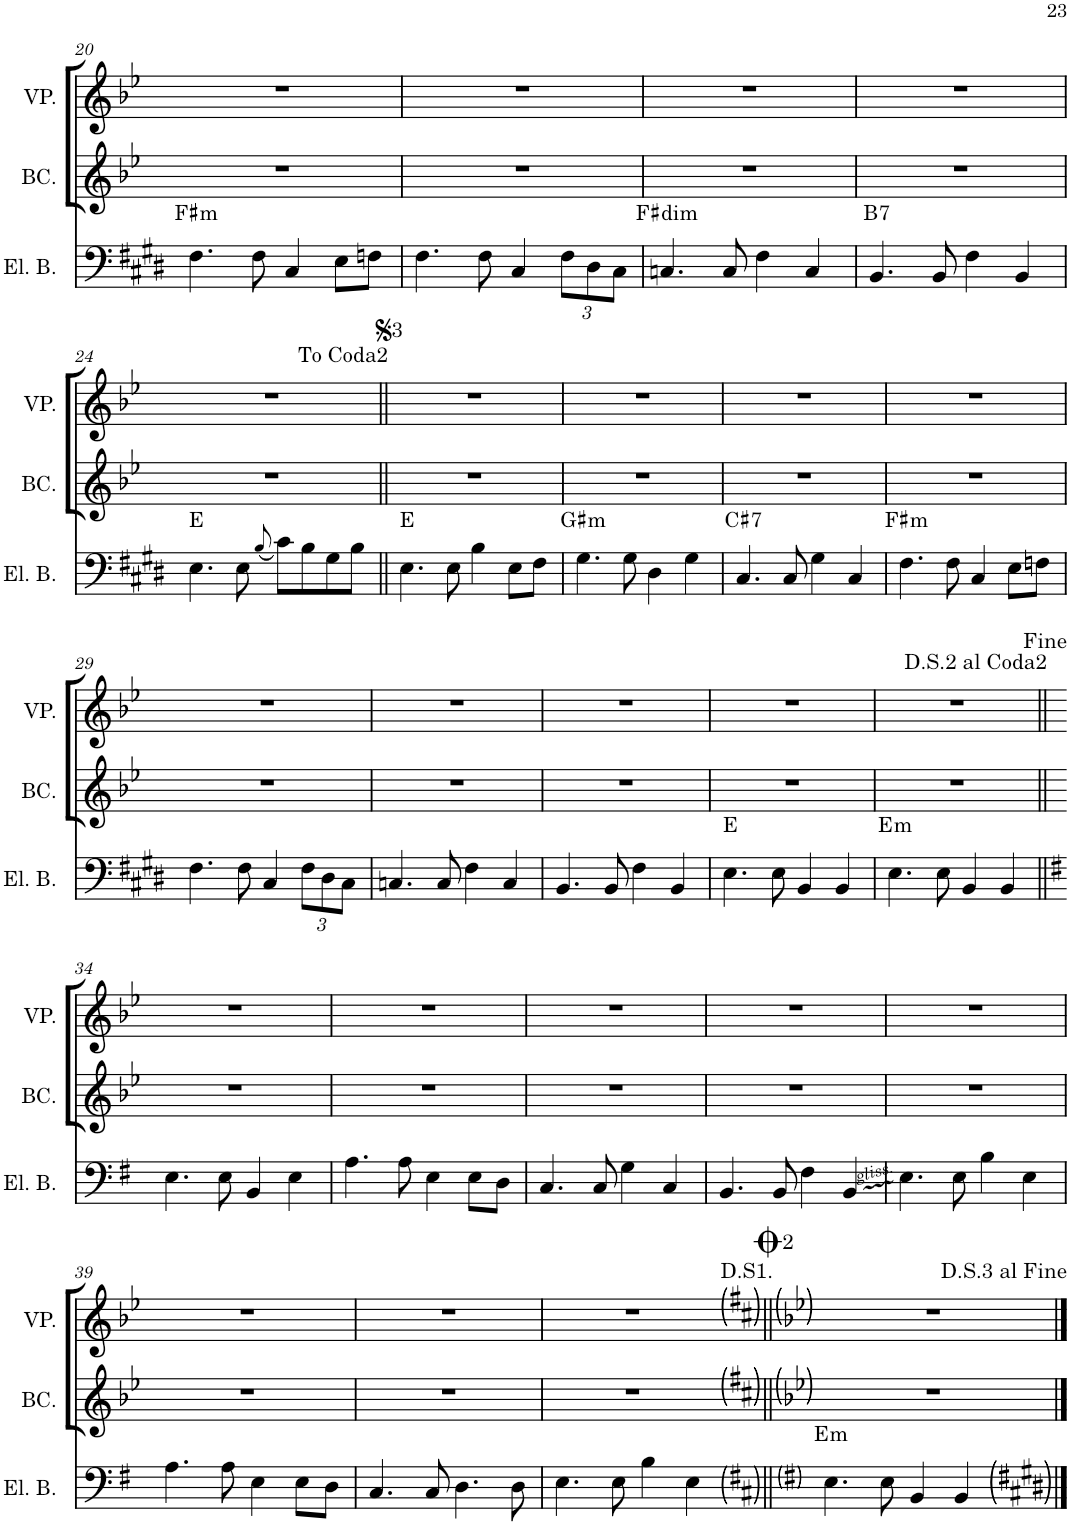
**kern	**harte	**kern	**kern
*part3	*part3	*part2	*part1
*staff3	*	*staff2	*staff1
*I"Electric Bass	*	*I"Back Vocal	*I"VozPrincipal
*I'El. B.	*	*I'BC.	*I'VP.
!!LO:PB:g=z
*clefF4	*	*clefG2	*clefG2
*Trd7c12	*	*	*
*k[f#c#g#d#]	*	*k[b-e-]	*k[b-e-]
*M4/4	*	*M4/4	*M4/4
*met(c)	*	*met(c)	*met(c)
=20	=20	=20	=20
!	!LO:H:kt=m	!	!
4.F#\	F#:min	1r	1r
8F#\	.	.	.
4C#/	.	.	.
8E\L	.	.	.
8Fn\J	.	.	.
=21	=21	=21	=21
4.F#\	.	1r	1r
8F#\	.	.	.
4C#/	.	.	.
*Xbrackettup	*	*	*
12F#\L	.	.	.
12D#\	.	.	.
12C#\J	.	.	.
=22	=22	=22	=22
!	!LO:H:kt=dim	!	!
4.Cn/	F#:dim	1r	1r
8C/	.	.	.
4F#\	.	.	.
4C/	.	.	.
=23	=23	=23	=23
!	!LO:H:kt=7	!	!
4.BB/	B:7	1r	1r
8BB/	.	.	.
4F#\	.	.	.
4BB/	.	.	.
!!LO:LB:g=z
=24	=24	=24	=24
4.E\	E:maj	1r	1r
8E\	.	.	.
(8qB/	.	.	.
8c#\L)	.	.	.
8B\	.	.	.
8G#\	.	.	.
8B\J	.	.	.
!	!	!	!LO:TX:a:t=To Coda2
=25||	=25||	=25||	=25||
4.E\	E:maj	1r	1r
8E\	.	.	.
4B\	.	.	.
8E\L	.	.	.
8F#\J	.	.	.
=26	=26	=26	=26
!	!LO:H:kt=m	!	!
4.G#\	G#:min	1r	1r
8G#\	.	.	.
4D#\	.	.	.
4G#\	.	.	.
=27	=27	=27	=27
!	!LO:H:kt=7	!	!
4.C#/	C#:7	1r	1r
8C#/	.	.	.
4G#\	.	.	.
4C#/	.	.	.
=28	=28	=28	=28
!	!LO:H:kt=m	!	!
4.F#\	F#:min	1r	1r
8F#\	.	.	.
4C#/	.	.	.
8E\L	.	.	.
8Fn\J	.	.	.
!!LO:LB:g=z
=29	=29	=29	=29
4.F#\	.	1r	1r
8F#\	.	.	.
4C#/	.	.	.
12F#\L	.	.	.
12D#\	.	.	.
12C#\J	.	.	.
=30	=30	=30	=30
4.Cn/	.	1r	1r
8C/	.	.	.
4F#\	.	.	.
4C/	.	.	.
=31	=31	=31	=31
4.BB/	.	1r	1r
8BB/	.	.	.
4F#\	.	.	.
4BB/	.	.	.
=32	=32	=32	=32
4.E\	E:maj	1r	1r
8E\	.	.	.
4BB/	.	.	.
4BB/	.	.	.
=33	=33	=33	=33
4.E\	E:min	1r	1r
8E\	.	.	.
4BB/	.	.	.
4BB/	.	.	.
!	!LO:H:kt=m	!	!LO:TX:a:t=D.S.2 al Coda2
!!LO:LB:g=z
=34||	=34||	=34||	=34||
*k[f#]	*	*	*
4.E\	.	1r	1r
8E\	.	.	.
4BB/	.	.	.
4E\	.	.	.
=35	=35	=35	=35
4.A\	.	1r	1r
8A\	.	.	.
4E\	.	.	.
8E\L	.	.	.
8D\J	.	.	.
=36	=36	=36	=36
4.C/	.	1r	1r
8C/	.	.	.
4G\	.	.	.
4C/	.	.	.
=37	=37	=37	=37
4.BB/	.	1r	1r
8BB/	.	.	.
4F#\	.	.	.
4BB/	.	.	.
=38	=38	=38	=38
4.E\	.	1r	1r
8E\	.	.	.
4B\	.	.	.
4E\	.	.	.
!!LO:LB:g=z
=39	=39	=39	=39
4.A\	.	1r	1r
8A\	.	.	.
4E\	.	.	.
8E\L	.	.	.
8D\J	.	.	.
=40	=40	=40	=40
4.C/	.	1r	1r
8C/	.	.	.
4.D\	.	.	.
8D\	.	.	.
=41	=41	=41	=41
4.E\	.	1r	1r
8E\	.	.	.
4B\	.	.	.
4E\	.	.	.
=42||	=42||	=42||	=42||
4.E\	E:min	1r	1r
8E\	.	.	.
4BB/	.	.	.
4BB/	.	.	.
!	!LO:H:kt=m	!	!LO:TX:a:t=D.S.3 al Fine
==	==	==	==
*-	*-	*-	*-
